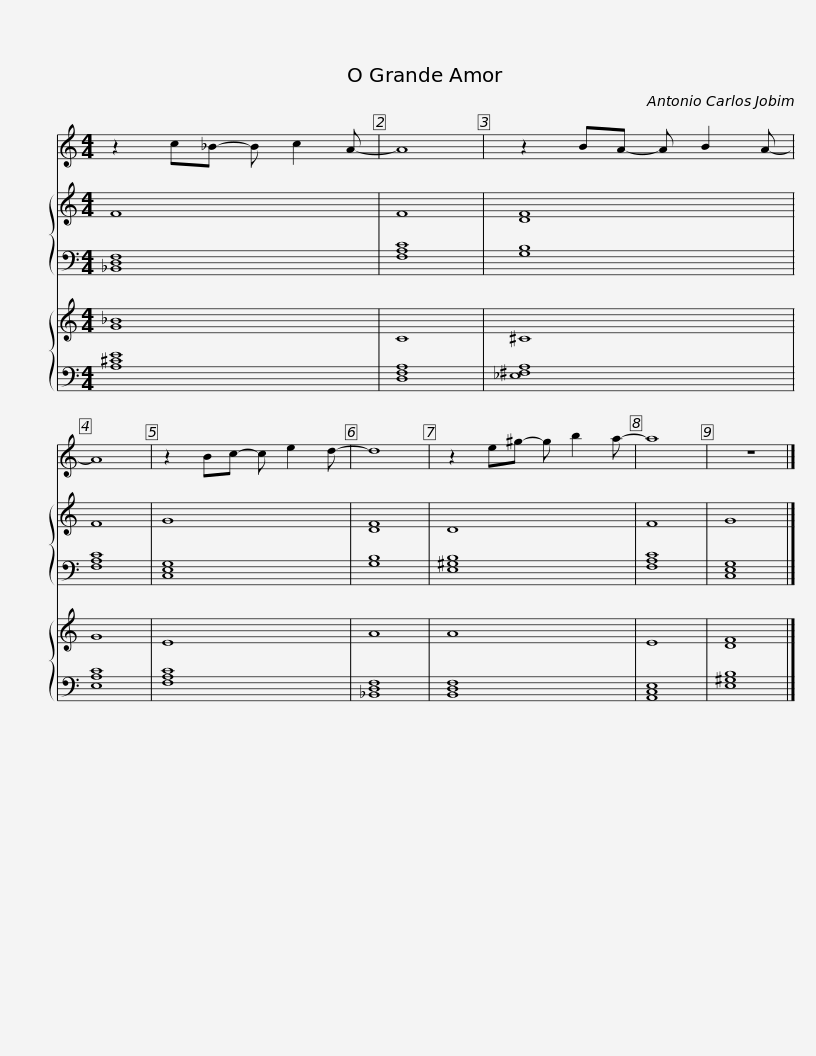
X:1
%%score 1 { 2 | 3 } { 4 | 5 }
L:1/8
M:4/4
I:linebreak $
K:C
V:1 treble
V:2 treble
V:3 bass
V:4 treble
V:5 bass
V:1
 z2 c_B- B c2 A- | A8 | z2 BA- A B2 A- | A8 |$ z2 Bc- c e2 d- | %5
 d8 | z2 e^g- g b2 a- | a8 | z8 |] %9
V:2
 F8 | F8 | [DF]8 | F8 |$ G8 | %5
 [DF]8 | D8 | F8 | G8 |] %9
V:3
 [_B,,D,F,]8 | [F,A,C]8 | [G,B,]8 | [F,A,C]8 |$ [C,E,G,]8 | %5
 [G,B,]8 | [E,^G,B,]8 | [F,A,C]8 | [C,E,G,]8 |] %9
V:4
 [G_B]8 | C8 | ^C8 | G8 |$ E8 | %5
 A8 | A8 | E8 | [DF]8 |] %9
V:5
 [A,^CE]8 | [D,F,A,]8 | [_E,^F,A,]8 | [E,A,C]8 |$ [F,A,C]8 | %5
 [_B,,D,F,]8 | [B,,D,F,]8 | [A,,C,E,]8 | [E,^G,B,]8 |] %9
